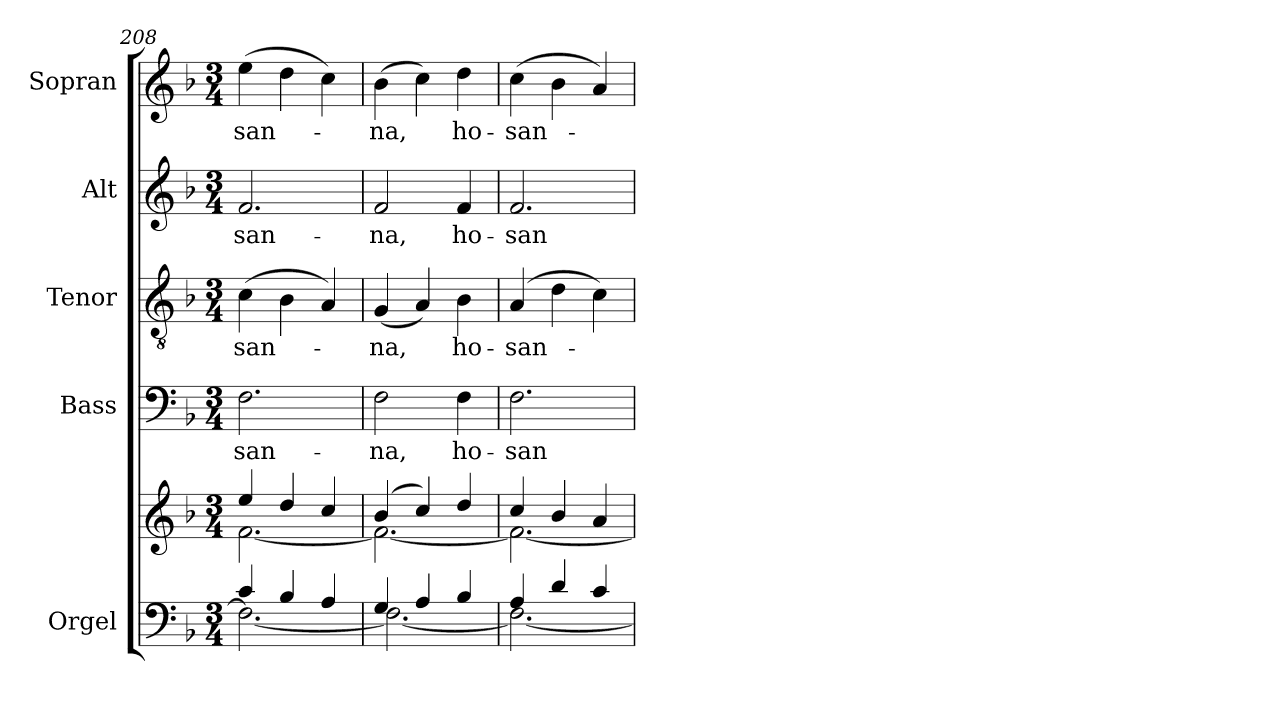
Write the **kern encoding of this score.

**kern	**kern	**kern	**text	**kern	**text	**kern	**text	**kern	**text
*part5	*part5	*part4	*part4	*part3	*part3	*part2	*part2	*part1	*part1
*staff6	*staff5	*staff4	*staff4	*staff3	*staff3	*staff2	*staff2	*staff1	*staff1
*I"Orgel	*	*I"Bass	*	*I"Tenor	*	*I"Alt	*	*I"Sopran	*
*I'Org.	*	*I'B.	*	*I'T.	*	*I'A.	*	*I'S.	*
!!LO:LB:g=z
*clefF4	*clefG2	*clefF4	*	*clefGv2	*	*clefG2	*	*clefG2	*
*k[b-]	*k[b-]	*k[b-]	*	*k[b-]	*	*k[b-]	*	*k[b-]	*
*F:	*F:	*F:	*	*F:	*	*F:	*	*F:	*
*M3/4	*M3/4	*M3/4	*	*M3/4	*	*M3/4	*	*M3/4	*
=208	=208	=208	=208	=208	=208	=208	=208	=208	=208
*^	*^	*	*	*	*	*	*	*	*
!	!	!	!	!	!LO:LY:b	!	!LO:LY:b	!	!LO:LY:b	!	!LO:LY:b
4c/	2.F\_	4ee/	[<2.f\	2.F\	-san-	(>4c\	-san-	2.f/	-san-	(>4ee\	-san-
4B-/	.	4dd/	.	.	.	4B-\	.	.	.	4dd\	.
4A/	.	4cc/	.	.	.	4A/)	.	.	.	4cc\)	.
=209	=209	=209	=209	=209	=209	=209	=209	=209	=209	=209	=209
!	!	!	!	!	!LO:LY:b	!	!LO:LY:b	!	!LO:LY:b	!	!LO:LY:b
4G/	2.F\_	(4b-/	2.f\_	2F\	-na,	(<4G/	-na,	2f/	-na,	(>4b-\	-na,
4A/	.	4cc/)	.	.	.	4A/)	.	.	.	4cc\)	.
!	!	!	!	!	!LO:LY:b	!	!LO:LY:b	!	!LO:LY:b	!	!LO:LY:b
4B-/	.	4dd/	.	4F\	ho-	4B-\	ho-	4f/	ho-	4dd\	ho-
=210	=210	=210	=210	=210	=210	=210	=210	=210	=210	=210	=210
!	!	!	!	!	!LO:LY:b	!	!LO:LY:b	!	!LO:LY:b	!	!LO:LY:b
4A/	2.F\_	4cc/	2.f\_	2.F\	-san-	(4A/	-san-	2.f/	-san-	(>4cc\	-san-
4d/	.	4b-/	.	.	.	4d\	.	.	.	4b-\	.
4c/	.	4a/	.	.	.	4c\)	.	.	.	4a/)	.
*v	*v	*	*	*	*	*	*	*	*	*	*
*	*v	*v	*	*	*	*	*	*	*	*
=	=	=	=	=	=	=	=	=	=
*-	*-	*-	*-	*-	*-	*-	*-	*-	*-
